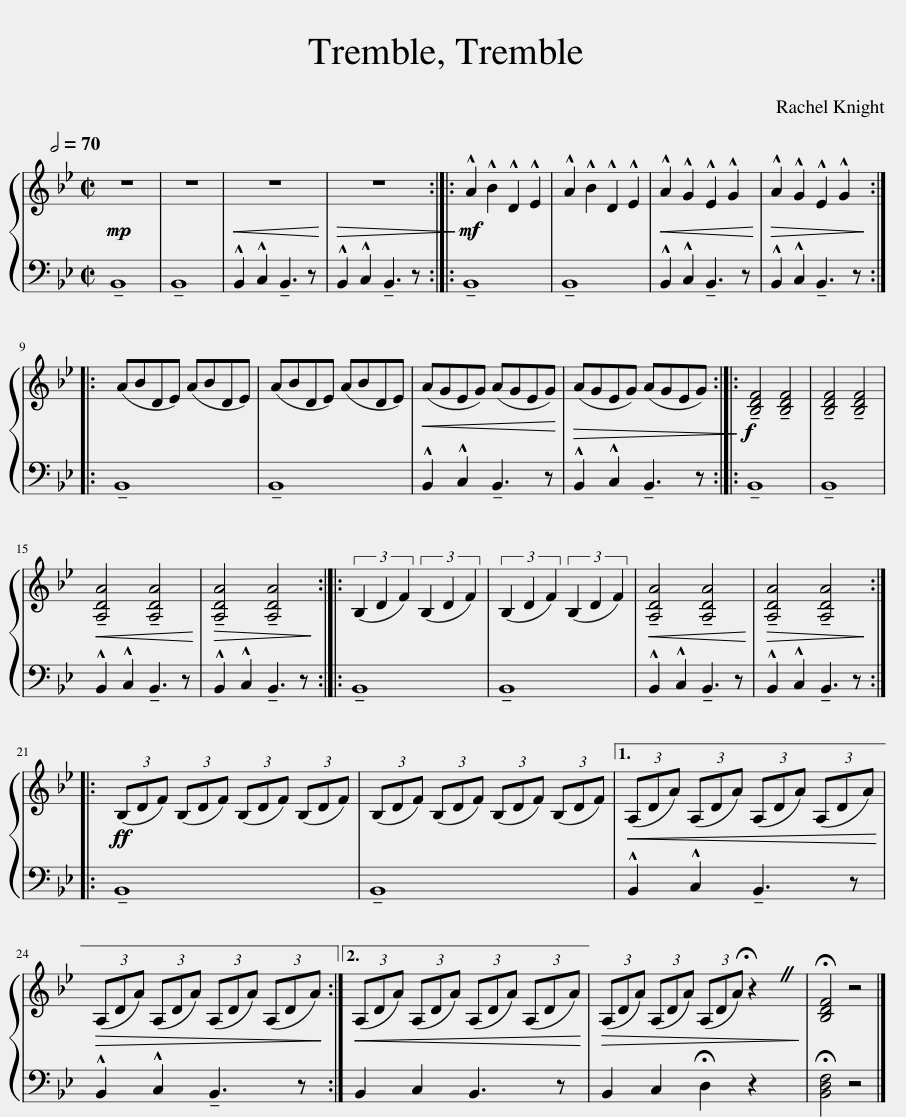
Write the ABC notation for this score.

X:1
%%score { 1 | 2 }
L:1/8
Q:1/2=70
M:2/2
I:linebreak $
K:Bb
V:1 treble
V:2 bass
V:1
!mp! z8 | z8 |!<(! z8!<)! |!>(! z8!>)! ::!mf! !^!A2 !^!B2 !^!D2 !^!E2 | %5
 !^!A2 !^!B2 !^!D2 !^!E2 |!<(! !^!A2 !^!G2 !^!E2 !^!G2!<)! |!>(! !^!A2 !^!G2 !^!E2 !^!G2!>)! ::$ (ABDE) (ABDE) | (ABDE) (ABDE) | %10
!<(! (AGEG) (AGEG)!<)! |!>(! (AGEG) (AGEG)!>)! ::!f! !tenuto![B,DF]4 !tenuto![B,DF]4 | !tenuto![B,DF]4 !tenuto![B,DF]4 |$!<(! !tenuto![A,DA]4 !tenuto![A,DA]4!<)! | %15
!>(! !tenuto![A,DA]4 !tenuto![A,DA]4!>)! :: (3(B,2 D2 F2) (3(B,2 D2 F2) | (3(B,2 D2 F2) (3(B,2 D2 F2) |!<(! !tenuto![A,DA]4 !tenuto![A,DA]4!<)! |!>(! !tenuto![A,DA]4 !tenuto![A,DA]4!>)! ::$ %20
!ff! (3(B,DF) (3(B,DF) (3(B,DF) (3(B,DF) | (3(B,DF) (3(B,DF) (3(B,DF) (3(B,DF) |1!<(! (3(A,DA) (3(A,DA) (3(A,DA) (3(A,DA)!<)! |$!>(! (3(A,DA) (3(A,DA) (3(A,DA) (3(A,DA)!>)! :|2!<(! (3(A,DA) (3(A,DA) (3(A,DA) (3(A,DA)!<)! || %25
!>(! (3(A,DA) (3(A,DA) (3(A,D!fermata!A) z2!>)! | !fermata![B,DF]4 z4 |] %27
V:2
 !tenuto!B,,8 | !tenuto!B,,8 | !^!B,,2 !^!C,2 !tenuto!B,,3 z | !^!B,,2 !^!C,2 !tenuto!B,,3 z :: !tenuto!B,,8 | %5
 !tenuto!B,,8 | !^!B,,2 !^!C,2 !tenuto!B,,3 z | !^!B,,2 !^!C,2 !tenuto!B,,3 z ::$ !tenuto!B,,8 | !tenuto!B,,8 | %10
 !^!B,,2 !^!C,2 !tenuto!B,,3 z | !^!B,,2 !^!C,2 !tenuto!B,,3 z :: !tenuto!B,,8 | !tenuto!B,,8 |$ !^!B,,2 !^!C,2 !tenuto!B,,3 z | %15
 !^!B,,2 !^!C,2 !tenuto!B,,3 z :: !tenuto!B,,8 | !tenuto!B,,8 | !^!B,,2 !^!C,2 !tenuto!B,,3 z | !^!B,,2 !^!C,2 !tenuto!B,,3 z ::$ %20
 !tenuto!B,,8 | !tenuto!B,,8 |1 !^!B,,2 !^!C,2 !tenuto!B,,3 z |$ !^!B,,2 !^!C,2 !tenuto!B,,3 z :|2 B,,2 C,2 B,,3 z || %25
 B,,2 C,2 !fermata!D,2 z2 | !fermata![B,,D,F,]4 z4 |] %27
